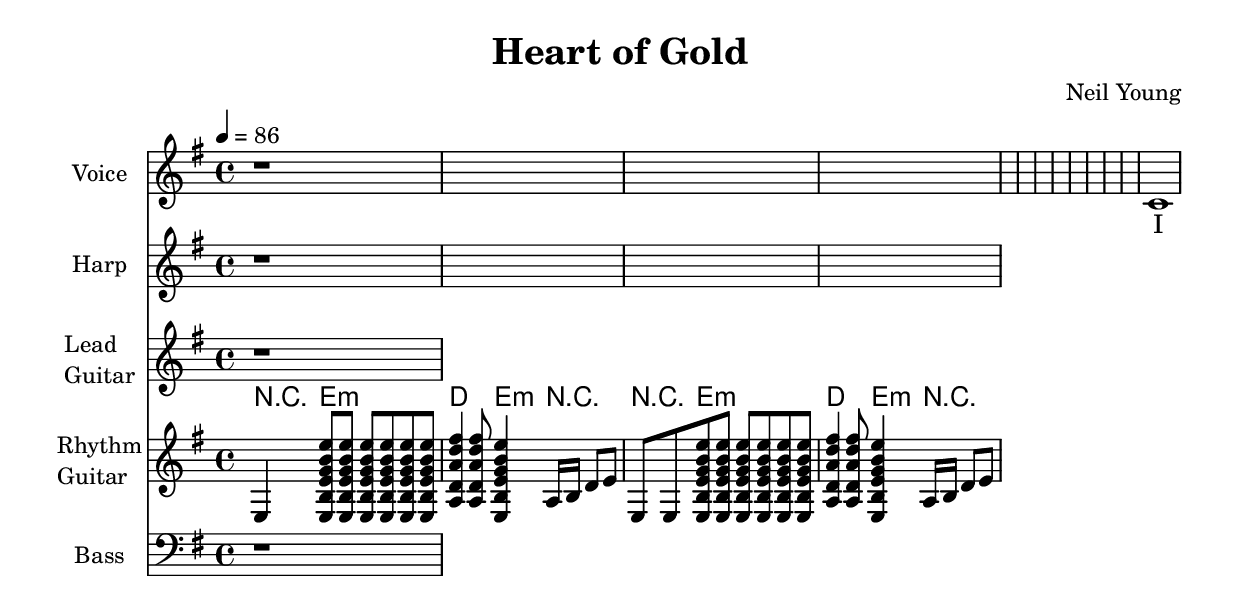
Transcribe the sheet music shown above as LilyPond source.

\version "2.12.0"

\header {
  title = "Heart of Gold"
  composer = "Neil Young"
%  copyright = \markup \center-column {
%    "This file is Giacomo Ritucci's own work and represents his interpretation of the song."
%    "You may only use this file for private study, scholarship, or research."
%    " "
%  }
}


globals = {
  \key e \minor
  \time 4/4
  \tempo 4 = 86
}


voice = \relative c' {
  \globals
  \clef treble
  \set Staff.instrumentName = "Voice"
  \set Staff.shortInstrumentName = "V"

  r1 * 12 |
  c1 |
}


voiceLyrics = \lyricmode {
  I want to live
  I want to give
  I've been a miner for a heart of gold
  It's these expressions I never give
  That keep me searching for a heart of gold
  And I'm getting old
  Keeps me searching for a heart of gold
  And I'm getting old

  I've been to Hollywood,
  I've been to Redwood
  I've crossed the ocean for a heart of gold
  I've been in my mind
  It's such a fine line
  That keeps me searching for a heart of gold
  And I'm getting old
  Keeps me searching for a heart of gold
  And I'm getting old

  Keep me searching for a heart of gold
  Keep me searching and I'm growing old
  Keep me searching for a heart of gold
  I've been a miner for a heart of gold.
}


harp = \relative {
  \globals
  \set Staff.instrumentName = "Harp"
  \set Staff.shortInstrumentName = "H"
  \clef treble

  r1*4 |
}


leadGuitar = \relative {
  \globals
  \clef treble
  \set Staff.instrumentName = \markup {
    \column {
      "Lead"
      \line { "Guitar" }
    }
  }
  \set Staff.shortInstrumentName = "LG"

  r1 |
}

strumEminorDmajor = \relative c {
  < e b' e g b e >8     % Em
  < e b' e g b e >8
  < e b' e g b e >8
  < e b' e g b e >8
  < e b' e g b e >8
  < e b' e g b e >8
  < a d a' d fis >4     % D
  < a d a' d fis >8
  < e b' e g b e >4     % Em
}


rhythmGuitar = \relative c {
  \globals
  \clef treble
  \set Staff.instrumentName = \markup {
    \column {
      "Rhythm"
      \line { "Guitar" }
    }
  }
  \set Staff.shortInstrumentName = "RG"
  \set Staff.midiInstrument = "acoustic guitar (steel)"

  e4 \strumEminorDmajor a16 b d8 e |
  e,8 e8 \strumEminorDmajor a16 b d8 e |
}


rhythmGuitarChords = \chordmode {
  r4 e2.:m |
  d4. e4:m r4. |
  r4 e2.:m |
  d4. e4:m r4. |
}

bass = \relative {
  \globals
  \clef bass
  \set Staff.instrumentName = "Bass"
  \set Staff.shortInstrumentName = "B"

  r1 |
}


\score {
  <<
    <<
      \new Voice = "one" {
	\autoBeamOff
	\voice
      }
      \new Lyrics \lyricsto "one" \voiceLyrics
    >>
    \new Staff \harp
    \new Staff \leadGuitar
    <<
      \new ChordNames {
	\rhythmGuitarChords
      }
      \new Staff \rhythmGuitar
    >>
    \new Staff \bass
  >>
  \layout { }
  \midi { }
}

